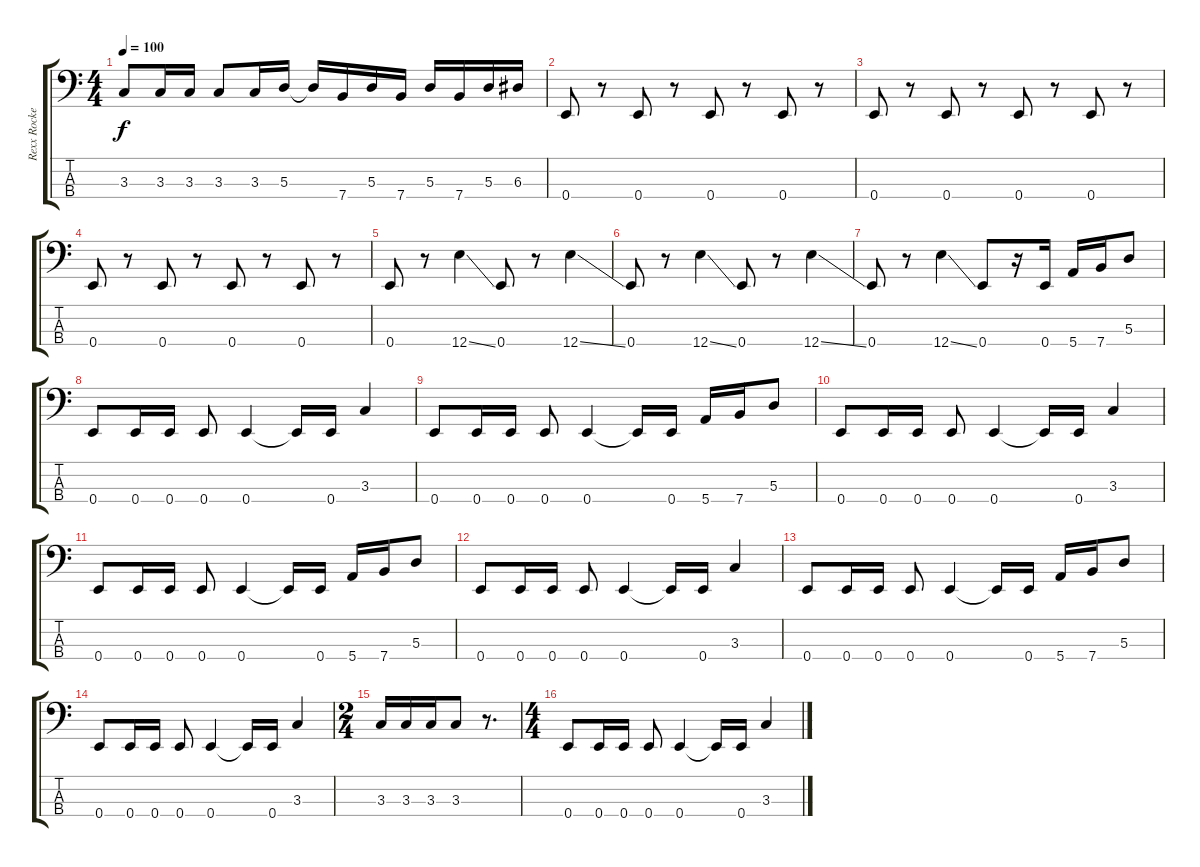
\track ("Rexx Rocker" "Rexx Rocke") {instrument electricbasspick}
\staff {score tabs}
\tuning (G2 D2 A1 E1) {hide}
\ts (4 4)
\tempo 100
\clef f4
\ks c
3.3{t}.8{dy f} 3.3.16 3.3.16 3.3.8 3.3.16 5.3.16 5.3{t}.16 7.4.16 5.3.16 7.4.16 5.3.16 7.4.16 5.3.16 6.3.16 |
0.4.8 r.8 0.4.8 r.8 0.4.8 r.8 0.4.8 r.8 |
0.4.8 r.8 0.4.8 r.8 0.4.8 r.8 0.4.8 r.8 |
0.4.8 r.8 0.4.8 r.8 0.4.8 r.8 0.4.8 r.8 |
0.4.8 r.8 12.4{ss}.4 0.4.8 r.8 12.4{ss}.4 |
0.4.8 r.8 12.4{ss}.4 0.4.8 r.8 12.4{ss}.4 |
0.4.8 r.8 12.4{ss}.4 0.4.8 r.16 0.4.16 5.4.16 7.4.16 5.3.8 |
0.4.8 0.4.16 0.4.16 0.4.8 0.4.4 0.4{t}.16 0.4.16 3.3.4 |
0.4.8 0.4.16 0.4.16 0.4.8 0.4.4 0.4{t}.16 0.4.16 5.4.16 7.4.16 5.3.8 |
0.4.8 0.4.16 0.4.16 0.4.8 0.4.4 0.4{t}.16 0.4.16 3.3.4 |
0.4.8 0.4.16 0.4.16 0.4.8 0.4.4 0.4{t}.16 0.4.16 5.4.16 7.4.16 5.3.8 |
0.4.8 0.4.16 0.4.16 0.4.8 0.4.4 0.4{t}.16 0.4.16 3.3.4 |
0.4.8 0.4.16 0.4.16 0.4.8 0.4.4 0.4{t}.16 0.4.16 5.4.16 7.4.16 5.3.8 |
0.4.8 0.4.16 0.4.16 0.4.8 0.4.4 0.4{t}.16 0.4.16 3.3.4 |
\ts (2 4)
3.3.16 3.3.16 3.3.16 3.3.8 r.8{d} |
\ts (4 4)
0.4.8 0.4.16 0.4.16 0.4.8 0.4.4 0.4{t}.16 0.4.16 3.3.4
